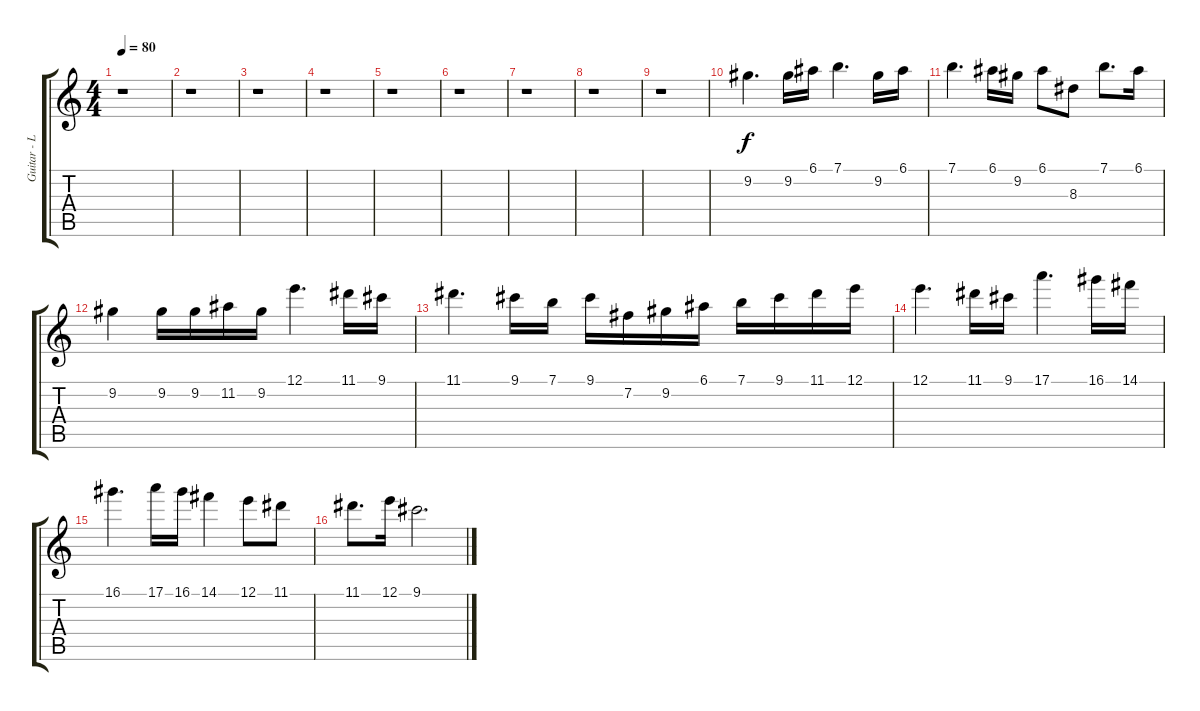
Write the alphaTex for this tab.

\track ("Guitar - Lead" "Guitar - L") {instrument distortionguitar}
\staff {score tabs}
\tuning (E4 B3 G3 D3 A2 E2) {hide}
\ts (4 4)
\tempo 80
\clef g2
\ks c
r.1{dy f} |
r.1 |
r.1 |
r.1 |
r.1 |
r.1 |
r.1 |
r.1 |
r.1 |
9.2.4{d} 9.2.16 6.1.16 7.1.4{d} 9.2.16 6.1.16 |
7.1.4{d} 6.1.16 9.2.16 6.1.8 8.3.8 7.1.8{d} 6.1.16 |
9.2.4 9.2.16 9.2.16 11.2.16 9.2.16 12.1.4{d} 11.1.16 9.1.16 |
11.1.4{d} 9.1.16 7.1.16 9.1.16 7.2.16 9.2.16 6.1.16 7.1.16 9.1.16 11.1.16 12.1.16 |
12.1.4{d} 11.1.16 9.1.16 17.1.4{d} 16.1.16 14.1.16 |
16.1.4{d} 17.1.16 16.1.16 14.1.4 12.1.8 11.1.8 |
11.1.8{d} 12.1.16 9.1.2{d}
